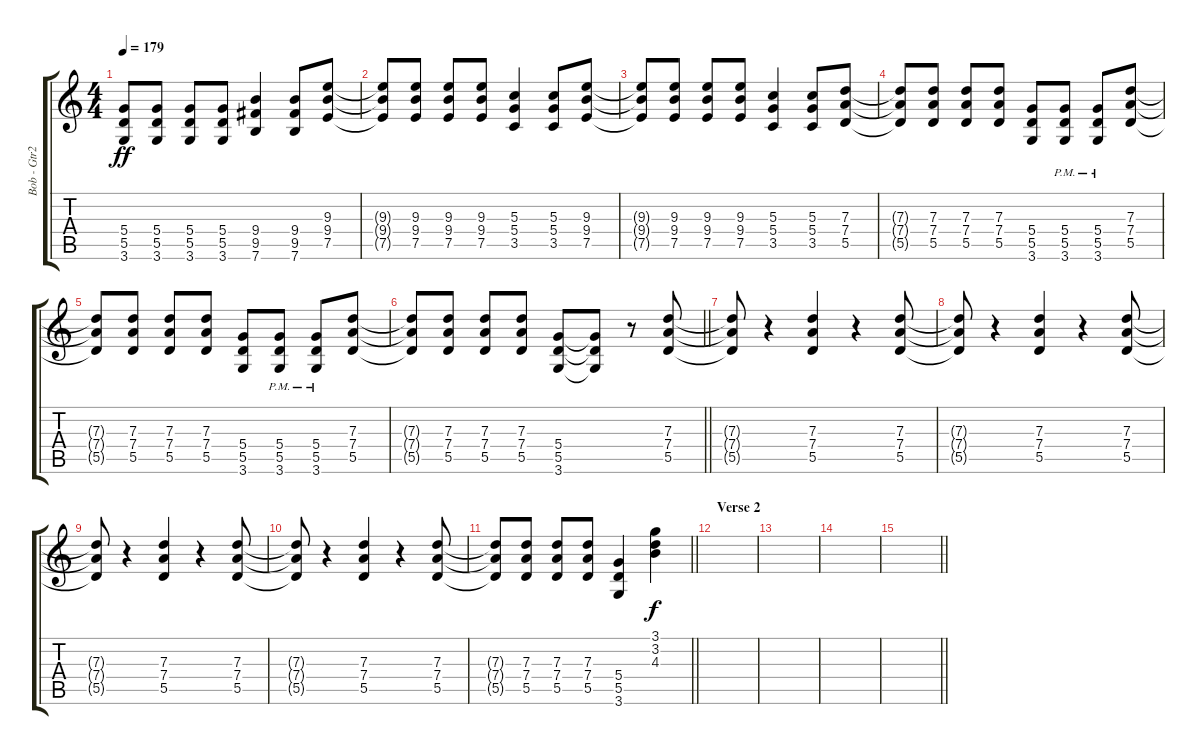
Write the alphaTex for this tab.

\track ("Bob - Gtr2" "Bob - Gtr2") {instrument overdrivenguitar}
\staff {score tabs}
\tuning (E4 B3 G3 D3 A2 E2) {hide}
\ts (4 4)
\tempo 179
\clef g2
\ks c
(5.4{t} 5.5{t} 3.6{t}).8{dy ff} (5.4 5.5 3.6).8 (5.4 5.5 3.6).8 (5.4 5.5 3.6).8 (9.4 9.5 7.6).4 (9.4 9.5 7.6).8 (9.3 9.4 7.5).8 |
(9.3{t} 9.4{t} 7.5{t}).8 (9.3 9.4 7.5).8 (9.3 9.4 7.5).8 (9.3 9.4 7.5).8 (5.3 5.4 3.5).4 (5.3 5.4 3.5).8 (9.3 9.4 7.5).8 |
(9.3{t} 9.4{t} 7.5{t}).8 (9.3 9.4 7.5).8 (9.3 9.4 7.5).8 (9.3 9.4 7.5).8 (5.3 5.4 3.5).4 (5.3 5.4 3.5).8 (7.3 7.4 5.5).8 |
(7.3{t} 7.4{t} 5.5{t}).8 (7.3 7.4 5.5).8 (7.3 7.4 5.5).8 (7.3 7.4 5.5).8 (5.4 5.5 3.6).8 (5.4{pm} 5.5{pm} 3.6{pm}).8 (5.4{pm} 5.5{pm} 3.6{pm}).8 (7.3 7.4 5.5).8 |
(7.3{t} 7.4{t} 5.5{t}).8 (7.3 7.4 5.5).8 (7.3 7.4 5.5).8 (7.3 7.4 5.5).8 (5.4 5.5 3.6).8 (5.4{pm} 5.5{pm} 3.6{pm}).8 (5.4{pm} 5.5{pm} 3.6{pm}).8 (7.3 7.4 5.5).8 |
\barLineRight lightlight
(7.3{t} 7.4{t} 5.5{t}).8 (7.3 7.4 5.5).8 (7.3 7.4 5.5).8 (7.3 7.4 5.5).8 (5.4 5.5 3.6).8 (5.4{t} 5.5{t} 3.6{t}).8 r.8 (7.3 7.4 5.5).8 |
(7.3{t} 7.4{t} 5.5{t}).8 r.4 (7.3 7.4 5.5).4 r.4 (7.3 7.4 5.5).8 |
(7.3{t} 7.4{t} 5.5{t}).8 r.4 (7.3 7.4 5.5).4 r.4 (7.3 7.4 5.5).8 |
(7.3{t} 7.4{t} 5.5{t}).8 r.4 (7.3 7.4 5.5).4 r.4 (7.3 7.4 5.5).8 |
(7.3{t} 7.4{t} 5.5{t}).8 r.4 (7.3 7.4 5.5).4 r.4 (7.3 7.4 5.5).8 |
\barLineRight lightlight
(7.3{t} 7.4{t} 5.5{t}).8 (7.3 7.4 5.5).8 (7.3 7.4 5.5).8 (7.3 7.4 5.5).8 (5.4 5.5 3.6).4 (3.1 3.2 4.3).4{dy f} |
\section ("" "Verse 2")
|
|
|
\barLineRight lightlight
